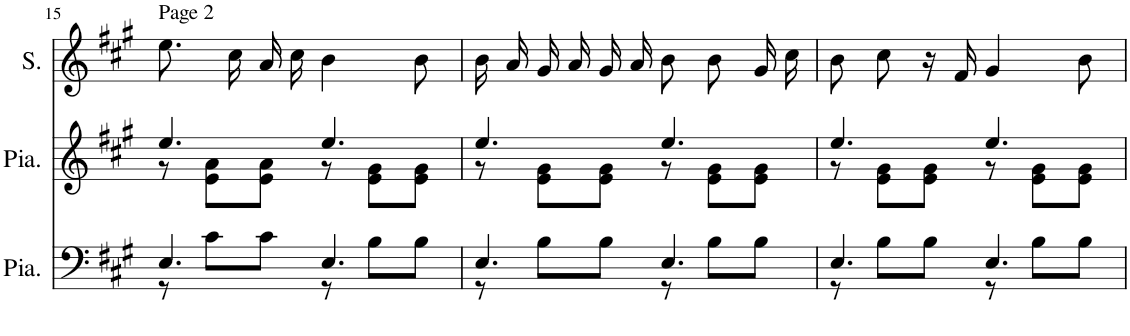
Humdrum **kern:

**kern	**kern	**kern
*part3	*part2	*part1
*staff3	*staff2	*staff1
*I"Piano	*I"Piano	*I"Soprano
*I'Pia.	*I'Pia.	*I'S.
!!LO:PB:g=z
*clefF4	*clefG2	*clefG2
*	*	*Trd1c2
*k[f#c#g#]	*k[f#c#g#]	*k[f#c#g#]
*M6/8	*M6/8	*M6/8
=15	=15	=15
*^	*^	*
!	!	!	!	!LO:TX:a:t=Page 2
4.E/	8r	4.ee/	8r	8.ee\L
.	8c#\L	.	8e\ 8a\L	.
.	.	.	.	16cc#\L
.	8c#\J	.	8e\ 8a\J	16a\
.	.	.	.	16cc#\JJ
4.E/	8r	4.ee/	8r	4b\
.	8B\L	.	8e\ 8g#\L	.
.	8B\J	.	8e\ 8g#\J	8b\
=16	=16	=16	=16	=16
4.E/	8r	4.ee/	8r	16b/LL
.	.	.	.	16a/
.	8B\L	.	8e\ 8g#\L	16g#/
.	.	.	.	16a/
.	8B\J	.	8e\ 8g#\J	16g#/
.	.	.	.	16a/JJ
4.E/	8r	4.ee/	8r	8b\L
.	8B\L	.	8e\ 8g#\L	8b\
.	8B\J	.	8e\ 8g#\J	16g#\L
.	.	.	.	16cc#\JJ
=17	=17	=17	=17	=17
4.E/	8r	4.ee/	8r	8b\L
.	8B\L	.	8e\ 8g#\L	8cc#\J
.	8B\J	.	8e\ 8g#\J	16r
.	.	.	.	16f#/
4.E/	8r	4.ee/	8r	4g#/
.	8B\L	.	8e\ 8g#\L	.
.	8B\J	.	8e\ 8g#\J	8b\
*v	*v	*	*	*
*	*v	*v	*
=	=	=
*-	*-	*-
